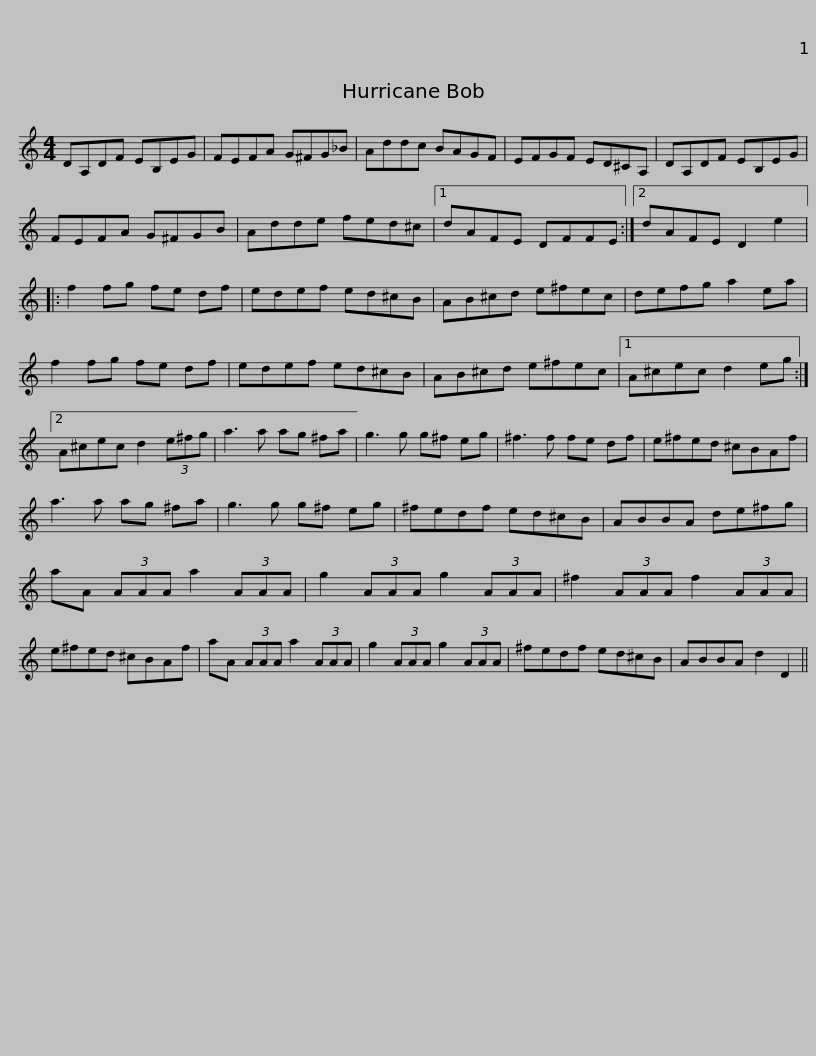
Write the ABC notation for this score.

X:1
L:1/8
M:4/4
I:linebreak $
K:C
V:1 treble
V:1
 DA,DF EB,EG | FEFA G^FG_B | Addc BAGF | EFGF ED^CA, | DA,DF EB,EG |$ %5
 FEFA G^FGB | Adde fed^c |1 dAFE DFFE :|2 dAFE D2 e2 |: f2 fg fe df |$ %10
 edef ed^cB | AB^cd e^fec | defg a2 ea | f2 fg fe df | edef ed^cB |$ %15
 AB^cd e^fec |1 A^cec d2 eg :|2 A^cec d2 (3e^fg | a3 a ag ^fa | g3 g g^f eg |$ %20
 ^f3 f fe df | e^fed ^cBAf | a3 a ag ^fa | g3 g g^f eg | ^fedf ed^cB |$ %25
 ABBA de^fg | aA (3AAA a2 (3AAA | g2 (3AAA g2 (3AAA | ^f2 (3AAA f2 (3AAA | e^fed ^cBAf |$ %30
 aA (3AAA a2 (3AAA | g2 (3AAA g2 (3AAA | ^fedf ed^cB | ABBA d2 D2 || %34
